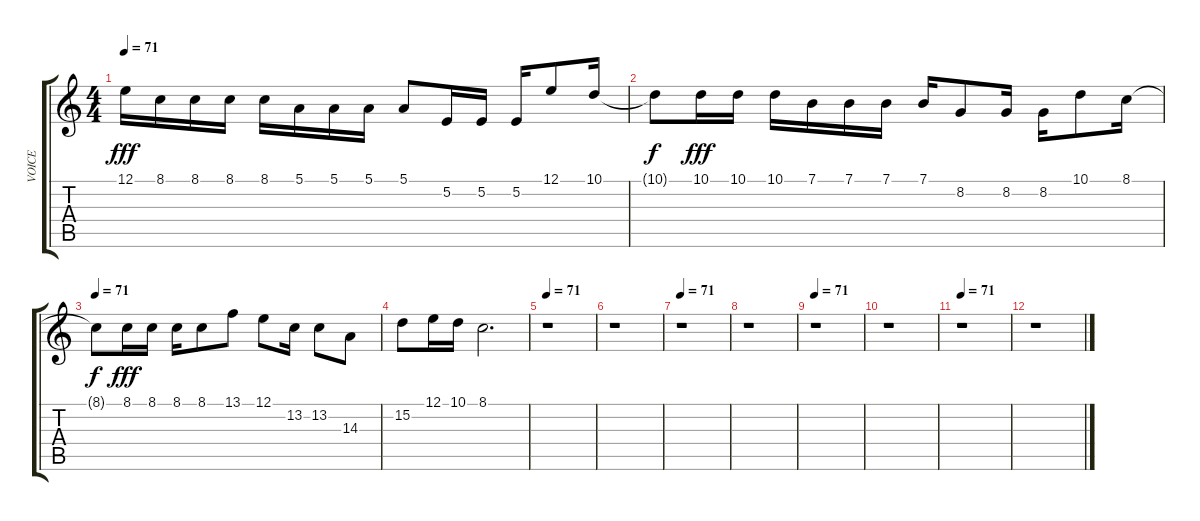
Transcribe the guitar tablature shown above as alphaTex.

\track ("VOICE" "VOICE") {instrument tenorsax}
\staff {score tabs}
\tuning (E4 B3 G3 D3 A2 E2) {hide}
\ts (4 4)
\tempo 71
\clef g2
\ks c
12.1.16{dy fff} 8.1.16 8.1.16 8.1.16 8.1.16 5.1.16 5.1.16 5.1.16 5.1.8 5.2.16 5.2.16 5.2.16 12.1.8 10.1.16 |
10.1{t}.8{dy f} 10.1.16{dy fff} 10.1.16 10.1.16 7.1.16 7.1.16 7.1.16 7.1.16 8.2.8 8.2.16 8.2.16 10.1.8 8.1.16{txt ""} |
\tempo 71
8.1{t}.8{dy f} 8.1.16{dy fff} 8.1.16 8.1.16 8.1.8 13.1.8 12.1.8 13.2.16 13.2.8 14.3.8 |
15.2.8 12.1.16 10.1.16 8.1.2{d} |
\tempo 71
r.1 |
r.1 |
\tempo 71
r.1 |
r.1 |
\tempo 71
r.1 |
r.1 |
\tempo 71
r.1 |
r.1
